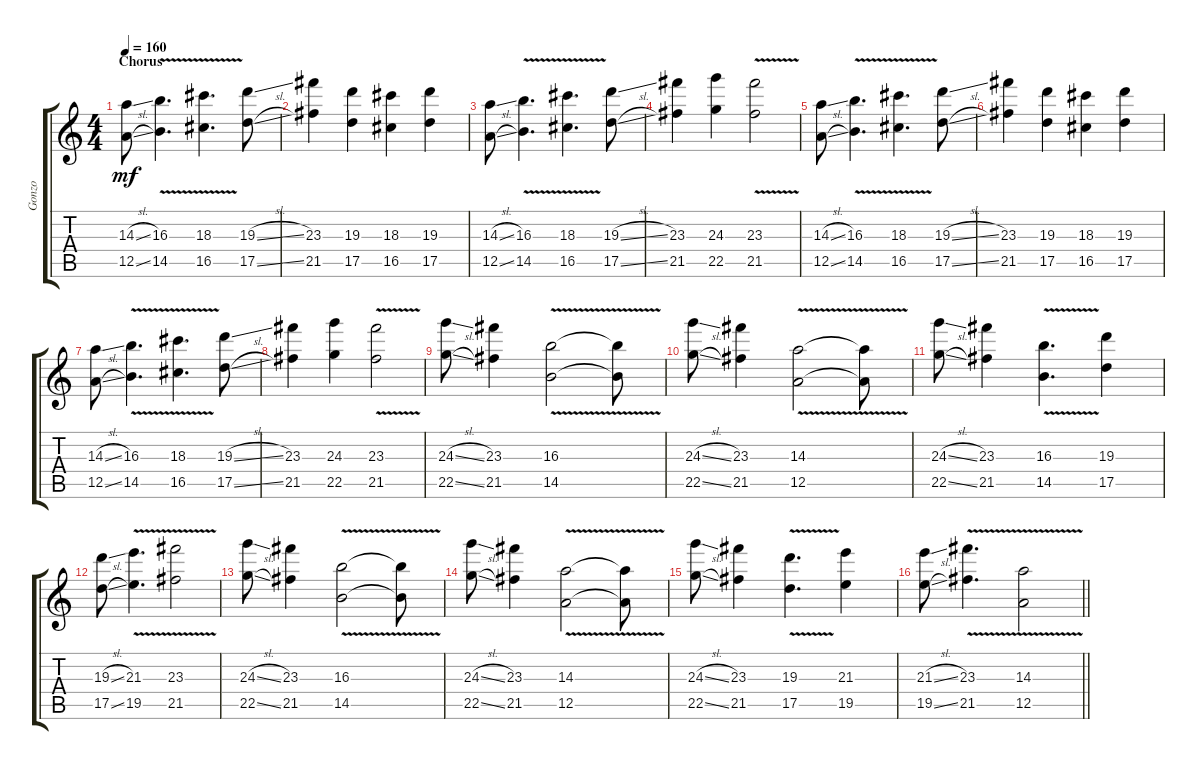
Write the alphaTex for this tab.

\track ("Gonzo" "Gonzo") {instrument distortionguitar}
\staff {score tabs}
\tuning (E4 B3 G3 D3 A2 E2) {hide}
\ts (4 4)
\section ("" "Chorus")
\tempo 160
\clef g2
\ks c
(14.3{sl} 12.5{sl}).8{dy mf} (16.3{v} 14.5{v}).4{d} (18.3{v} 16.5{v}).4{d} (19.3{sl} 17.5{sl}).8 |
(23.3 21.5).4 (19.3 17.5).4 (18.3 16.5).4 (19.3 17.5).4 |
(14.3{sl} 12.5{sl}).8 (16.3{v} 14.5{v}).4{d} (18.3{v} 16.5{v}).4{d} (19.3{sl} 17.5{sl}).8 |
(23.3 21.5).4 (24.3 22.5).4 (23.3{v} 21.5{v}).2 |
(14.3{sl} 12.5{sl}).8 (16.3{v} 14.5{v}).4{d} (18.3{v} 16.5{v}).4{d} (19.3{sl} 17.5{sl}).8 |
(23.3 21.5).4 (19.3 17.5).4 (18.3 16.5).4 (19.3 17.5).4 |
(14.3{sl} 12.5{sl}).8 (16.3{v} 14.5{v}).4{d} (18.3{v} 16.5{v}).4{d} (19.3{sl} 17.5{sl}).8 |
(23.3 21.5).4 (24.3 22.5).4 (23.3{v} 21.5{v}).2 |
(24.3{sl} 22.5{sl}).8 (23.3 21.5).4 (16.3{v} 14.5{v}).2 (16.3{t} 14.5{t}).8 |
(24.3{sl} 22.5{sl}).8 (23.3 21.5).4 (14.3{v} 12.5{v}).2 (14.3{t} 12.5{t}).8 |
(24.3{sl} 22.5{sl}).8 (23.3 21.5).4 (16.3{v} 14.5{v}).4{d} (19.3 17.5).4 |
(19.3{sl} 17.5{sl}).8 (21.3{v} 19.5{v}).4{d} (23.3{v} 21.5{v}).2 |
(24.3{sl} 22.5{sl}).8 (23.3 21.5).4 (16.3{v} 14.5{v}).2 (16.3{t} 14.5{t}).8 |
(24.3{sl} 22.5{sl}).8 (23.3 21.5).4 (14.3{v} 12.5{v}).2 (14.3{t} 12.5{t}).8 |
(24.3{sl} 22.5{sl}).8 (23.3 21.5).4 (19.3{v} 17.5{v}).4{d} (21.3 19.5).4 |
\barLineRight lightlight
(21.3{sl} 19.5{sl}).8 (23.3{v} 21.5{v}).4{d} (14.3{v} 12.5{v}).2
